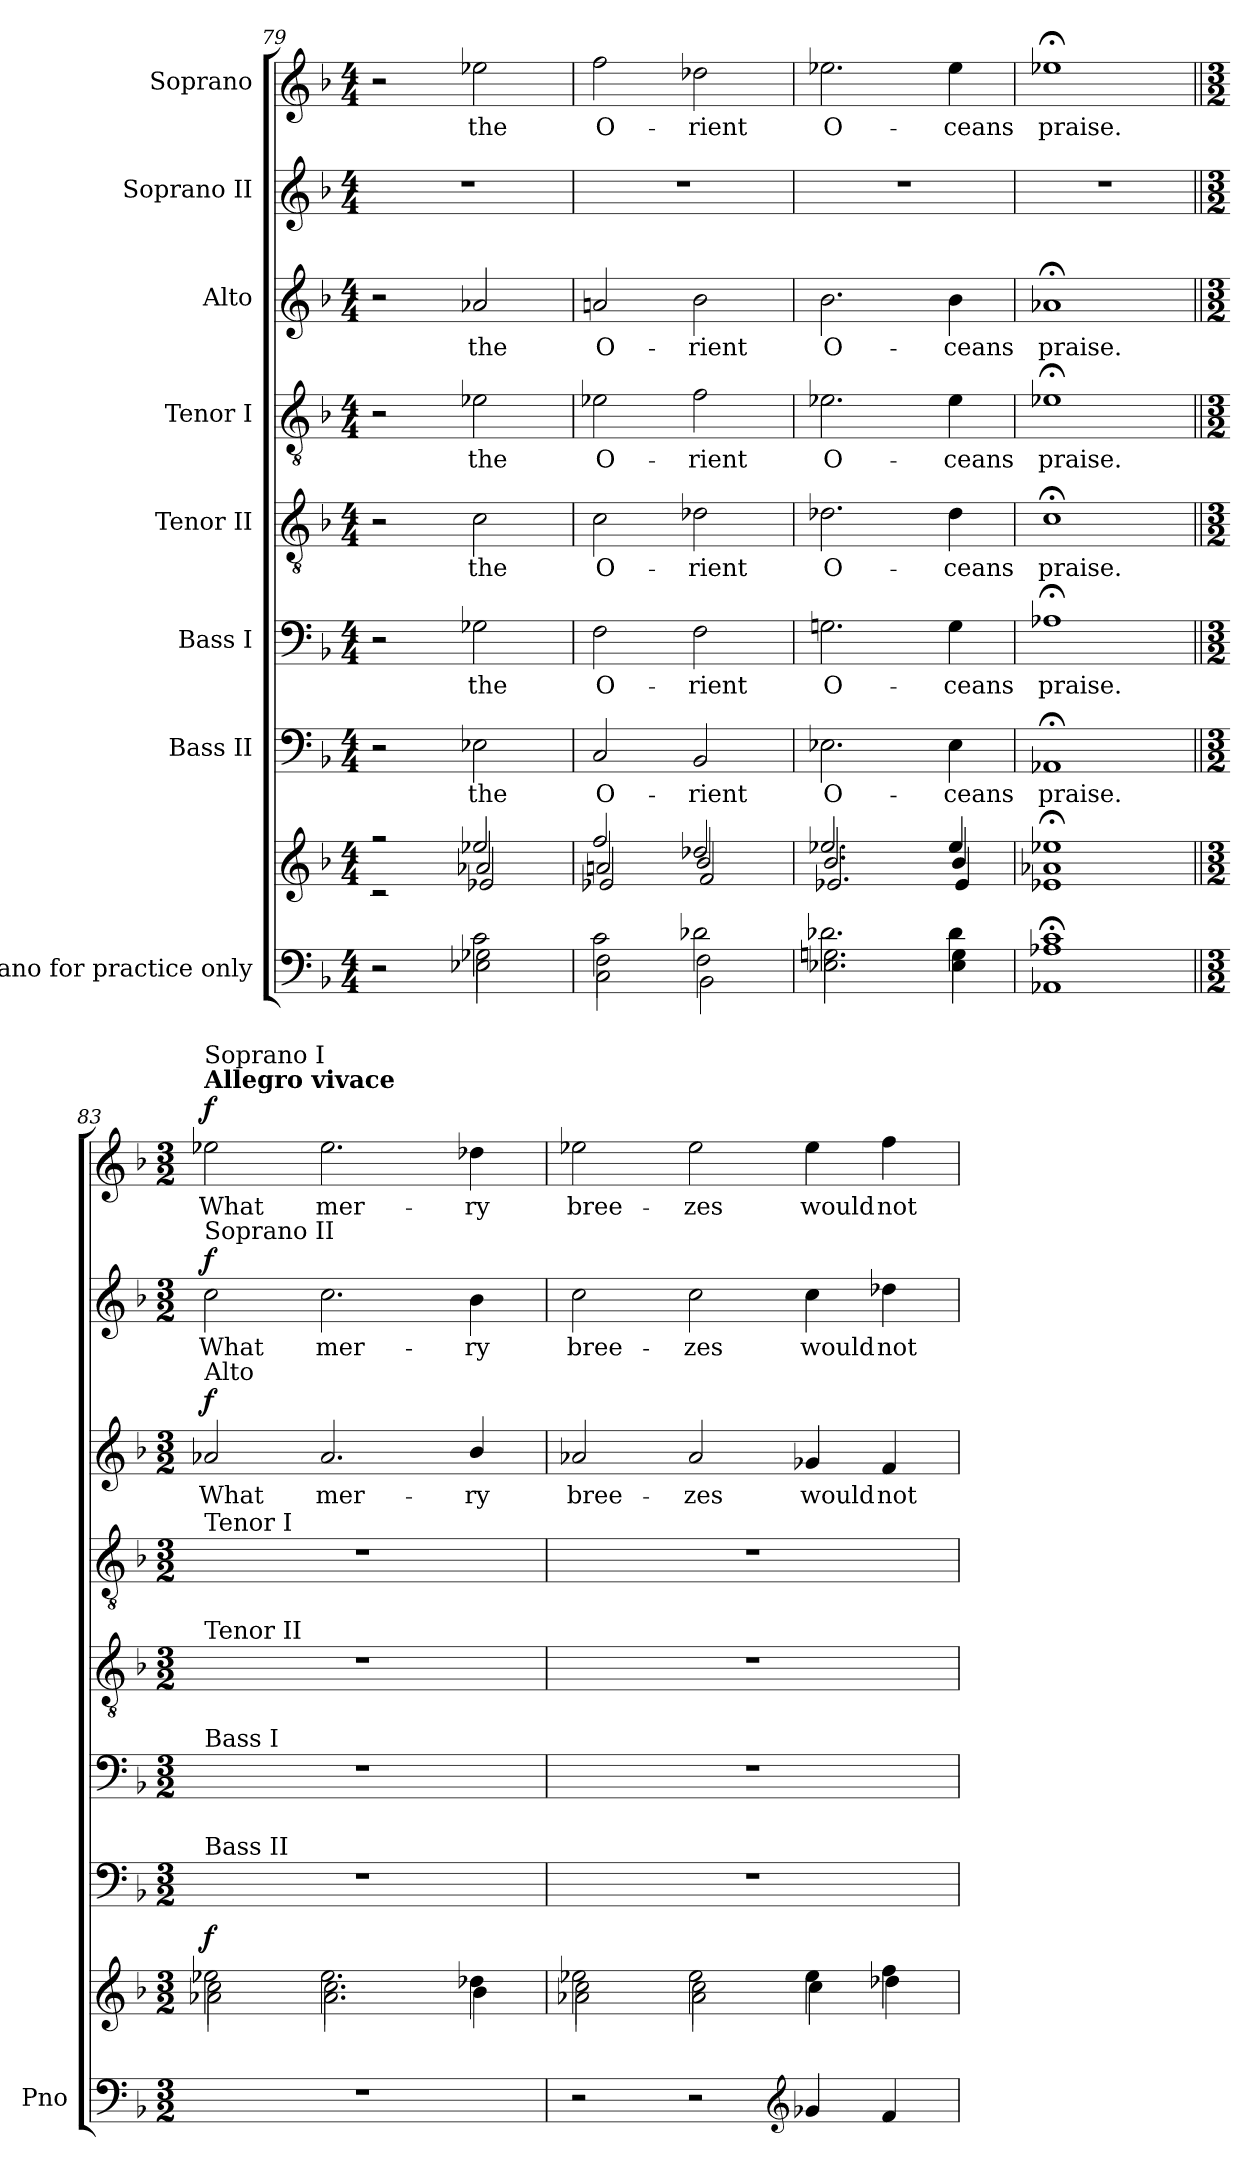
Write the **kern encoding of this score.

**kern	**kern	**dynam	**kern	**text	**kern	**text	**kern	**text	**kern	**text	**kern	**text	**dynam	**kern	**text	**dynam	**kern	**text	**dynam
*part8	*part8	*part8	*part7	*part7	*part6	*part6	*part5	*part5	*part4	*part4	*part3	*part3	*part3	*part2	*part2	*part2	*part1	*part1	*part1
*staff9	*staff8	*staff8/9	*staff7	*staff7	*staff6	*staff6	*staff5	*staff5	*staff4	*staff4	*staff3	*staff3	*staff3	*staff2	*staff2	*staff2	*staff1	*staff1	*staff1
*I"Piano for practice only	*	*	*I"Bass II	*	*I"Bass I	*	*I"Tenor II	*	*I"Tenor I	*	*I"Alto	*	*	*I"Soprano II	*	*	*I"Soprano	*	*
*I'Pno	*	*	*	*	*	*	*	*	*	*	*	*	*	*	*	*	*	*	*
*clefF4	*clefG2	*	*clefF4	*	*clefF4	*	*clefGv2	*	*clefGv2	*	*clefG2	*	*	*clefG2	*	*	*clefG2	*	*
*k[b-]	*k[b-]	*	*k[b-]	*	*k[b-]	*	*k[b-]	*	*k[b-]	*	*k[b-]	*	*	*k[b-]	*	*	*k[b-]	*	*
*M4/4	*M4/4	*	*M4/4	*	*M4/4	*	*M4/4	*	*M4/4	*	*M4/4	*	*	*M4/4	*	*	*M4/4	*	*
=79	=79	=79	=79	=79	=79	=79	=79	=79	=79	=79	=79	=79	=79	=79	=79	=79	=79	=79	=79
*^	*^	*	*	*	*	*	*	*	*	*	*	*	*	*	*	*	*	*	*
*	*^	*	*^	*	*	*	*	*	*	*	*	*	*	*	*	*	*	*	*	*	*
2r	2r	2r	2r	2ryy	2r	.	2r	.	2r	.	2r	.	2r	.	2r	.	.	1r	.	.	2r	.	.
2c\	2G-X\	2E-X\	2ee-X/	2a-X/	2e-X/	.	2E-X\	the	2G-X\	the	2c\	the	2e-X\	the	2a-X/	the	.	.	.	.	2ee-X\	the	.
=80	=80	=80	=80	=80	=80	=80	=80	=80	=80	=80	=80	=80	=80	=80	=80	=80	=80	=80	=80	=80	=80	=80	=80
2c\	2F\	2C\	2ff/	2an/	2e-X/	.	2C/	O-	2F\	O-	2c\	O-	2e-X\	O-	2an/	O-	.	1r	.	.	2ff\	O-	.
2d-X\	2F\	2BB-\	2dd-X/	2b-/	2f/	.	2BB-/	-rient	2F\	-rient	2d-X\	-rient	2f\	-rient	2b-\	-rient	.	.	.	.	2dd-X\	-rient	.
=81	=81	=81	=81	=81	=81	=81	=81	=81	=81	=81	=81	=81	=81	=81	=81	=81	=81	=81	=81	=81	=81	=81	=81
2.d-X\	2.Gn\	2.E-X\	2.ee-X/	2.b-/	2.e-X/	.	2.E-X\	O-	2.Gn\	O-	2.d-X\	O-	2.e-X\	O-	2.b-\	O-	.	1r	.	.	2.ee-X\	O-	.
4d-\	4G\	4E-\	4ee-/	4b-/	4e-/	.	4E-\	-ceans	4G\	-ceans	4d-\	-ceans	4e-\	-ceans	4b-\	-ceans	.	.	.	.	4ee-\	-ceans	.
=82	=82	=82	=82	=82	=82	=82	=82	=82	=82	=82	=82	=82	=82	=82	=82	=82	=82	=82	=82	=82	=82	=82	=82
1c;<	1A-X	1AA-X	1ee-X;<	1a-X	1e-X	.	1AA-X;<	praise.	1A-X;<	praise.	1c;<	praise.	1e-X;<	praise.	1a-X;<	praise.	.	1r	.	.	1ee-X;<	praise.	.
*v	*v	*v	*	*	*	*	*	*	*	*	*	*	*	*	*	*	*	*	*	*	*	*	*
=83||	=83||	=83||	=83||	=83||	=83||	=83||	=83||	=83||	=83||	=83||	=83||	=83||	=83||	=83||	=83||	=83||	=83||	=83||	=83||	=83||	=83||
*M3/2	*M3/2	*	*	*	*M3/2	*	*M3/2	*	*M3/2	*	*M3/2	*	*M3/2	*	*	*M3/2	*	*	*M3/2	*	*
*^	*	*	*	*	*	*	*	*	*	*	*	*	*	*	*	*	*	*	*	*	*
*	*^	*	*	*	*	*	*	*	*	*	*	*	*	*	*	*	*	*	*	*	*	*
!	!	!	!	!	!	!	!	!	!	!	!	!	!	!	!	!	!	!	!	!	!LO:TX:a:B:t=Allegro vivace	!	!
!	!	!	!	!	!	!	!	!	!	!	!	!	!	!	!	!	!	!	!	!	!LO:TX:a:t=Soprano I	!	!
!	!	!	!	!	!	!	!	!	!	!	!	!	!	!	!	!	!	!LO:TX:a:t=Soprano II	!	!	!	!	!
!	!	!	!	!	!	!	!	!	!	!	!	!	!	!	!LO:TX:a:t=Alto	!	!	!	!	!	!	!	!
!	!	!	!	!	!	!	!	!	!	!	!	!	!LO:TX:a:t=Tenor I	!	!	!	!	!	!	!	!	!	!
!	!	!	!	!	!	!	!	!	!	!	!LO:TX:a:t=Tenor II	!	!	!	!	!	!	!	!	!	!	!	!
!	!	!	!	!	!	!	!	!	!LO:TX:a:t=Bass I	!	!	!	!	!	!	!	!	!	!	!	!	!	!
!	!	!	!	!	!	!	!LO:TX:a:t=Bass II	!	!	!	!	!	!	!	!	!	!	!	!	!	!	!	!
!	!	!	!	!	!	!LO:DY:a	!	!	!	!	!	!	!	!	!	!	!LO:DY:a	!	!	!LO:DY:a	!	!	!LO:DY:a
*v	*v	*v	*	*	*	*	*	*	*	*	*	*	*	*	*	*	*	*	*	*	*	*	*
1.r	2ee-X\	2cc\	2a-X\	f	1.r	.	1.r	.	1.r	.	1.r	.	2a-X/	What	f	2cc\	What	f	2ee-X\	What	f
.	2.ee-\	2.cc\	2.a-\	.	.	.	.	.	.	.	.	.	2.a-/	mer-	.	2.cc\	mer-	.	2.ee-\	mer-	.
.	4dd-X\	4b-\	4ryy	.	.	.	.	.	.	.	.	.	4b-/	-ry	.	4b-\	-ry	.	4dd-X\	-ry	.
=84	=84	=84	=84	=84	=84	=84	=84	=84	=84	=84	=84	=84	=84	=84	=84	=84	=84	=84	=84	=84	=84
2r	2ee-X\	2cc\	2a-X\	.	1.r	.	1.r	.	1.r	.	1.r	.	2a-X/	bree-	.	2cc\	bree-	.	2ee-X\	bree-	.
2r	2ee-\	2cc\	2a-\	.	.	.	.	.	.	.	.	.	2a-/	-zes	.	2cc\	-zes	.	2ee-\	-zes	.
*clefG2	*	*	*	*	*	*	*	*	*	*	*	*	*	*	*	*	*	*	*	*	*
4g-X/	4ee-\	4cc\	2ryy	.	.	.	.	.	.	.	.	.	4g-X/	would	.	4cc\	would	.	4ee-\	would	.
4f/	4ff\	4dd-X\	.	.	.	.	.	.	.	.	.	.	4f/	not	.	4dd-X\	not	.	4ff\	not	.
*	*v	*v	*v	*	*	*	*	*	*	*	*	*	*	*	*	*	*	*	*	*	*
=	=	=	=	=	=	=	=	=	=	=	=	=	=	=	=	=	=	=	=
*-	*-	*-	*-	*-	*-	*-	*-	*-	*-	*-	*-	*-	*-	*-	*-	*-	*-	*-	*-
